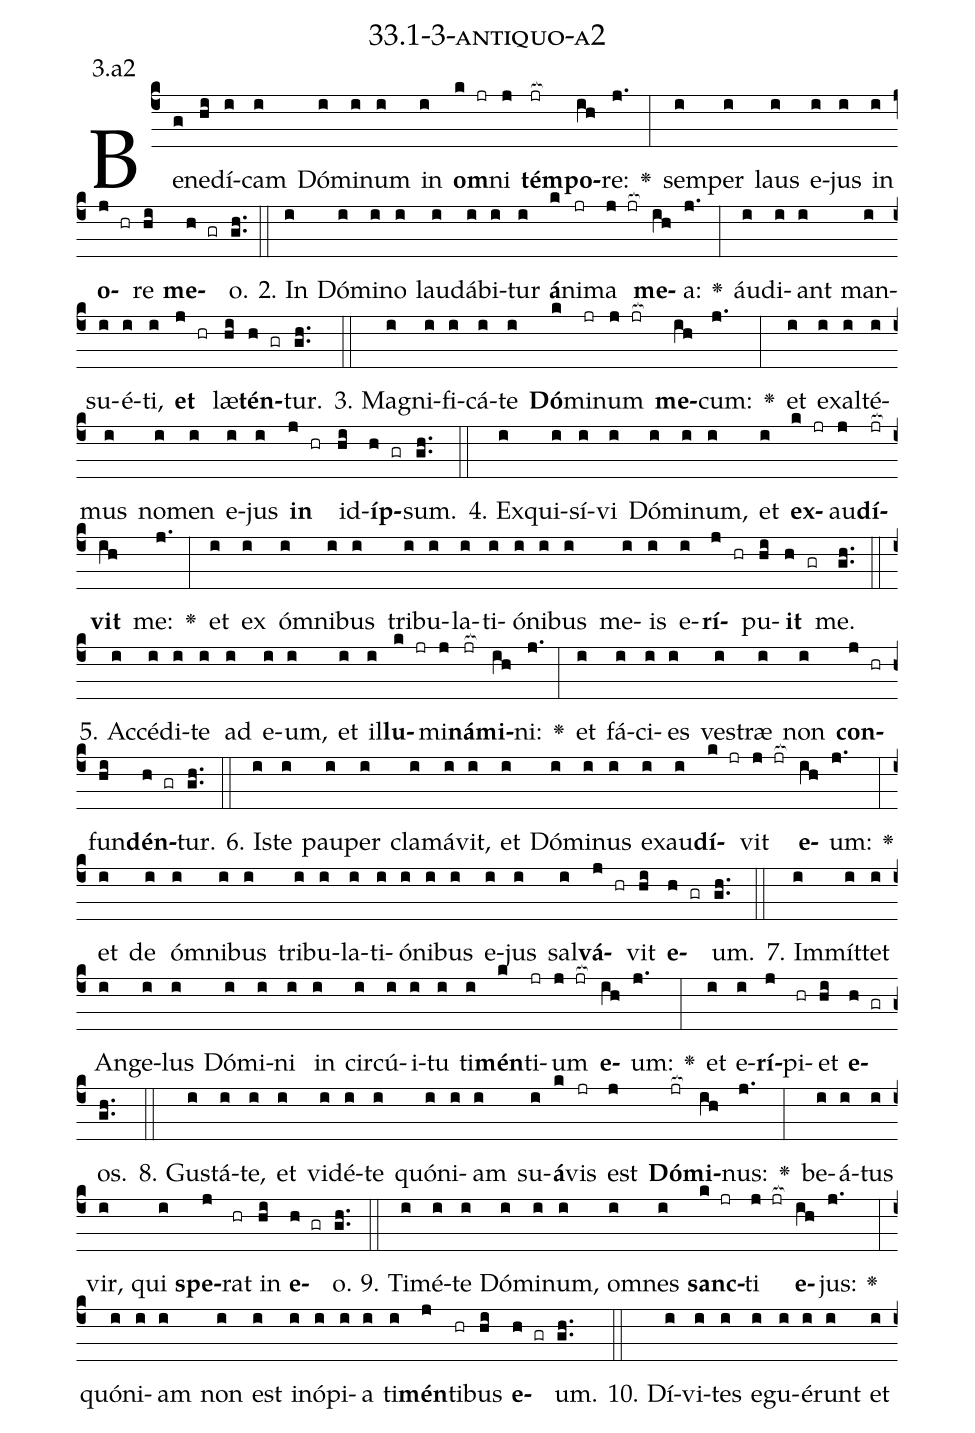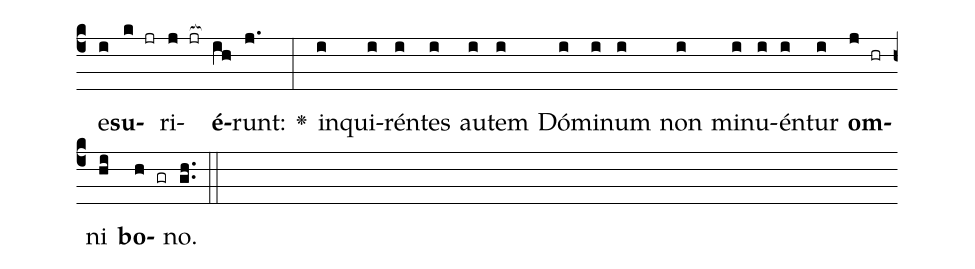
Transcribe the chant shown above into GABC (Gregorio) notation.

name: 33.1-3-antiquo-a2;
annotation: 3.a2;
%%
(c4)Be(g)ne(hi)dí(i)cam(i) Dó(i)mi(i)num(i) in(i) <b>om</b>(k jr)ni(j) <b>tém</b>(jr[ocb:1{])<b>po</b>(ih[ocb:0}])re:(j.) <v>\greheightstar</v>(:) sem(i)per(i) laus(i) e(i)jus(i) in(i) <b>o</b>(j hr)re(hi) <b>me</b>(h gr)o.(gh..) (::)
2. In(i) Dó(i)mi(i)no(i) lau(i)dá(i)bi(i)tur(i) <b>á</b>(k)ni(jr)ma(j jr[ocb:1{]) <b>me</b>(ih[ocb:0}])a:(j.) <v>\greheightstar</v>(:) áu(i)di(i)ant(i) man(i)su(i)é(i)ti,(i) <b>et</b>(j hr) læ(hi)<b>tén</b>(h gr)tur.(gh..) (::)
3. Ma(i)gni(i)fi(i)cá(i)te(i) <b>Dó</b>(k)mi(jr)num(j jr[ocb:1{]) <b>me</b>(ih[ocb:0}])cum:(j.) <v>\greheightstar</v>(:) et(i) ex(i)al(i)té(i)mus(i) no(i)men(i) e(i)jus(i) <b>in</b>(j hr) id(hi)<b>íp</b>(h gr)sum.(gh..) (::)
4. Ex(i)qui(i)sí(i)vi(i) Dó(i)mi(i)num,(i) et(i) <b>ex</b>(k jr)au(j)<b>dí</b>(jr[ocb:1{])<b>vit</b>(ih[ocb:0}]) me:(j.) <v>\greheightstar</v>(:) et(i) ex(i) óm(i)ni(i)bus(i) tri(i)bu(i)la(i)ti(i)ó(i)ni(i)bus(i) me(i)is(i) e(i)<b>rí</b>(j hr)pu(hi)<b>it</b>(h gr) me.(gh..) (::)
5. Ac(i)cé(i)di(i)te(i) ad(i) e(i)um,(i) et(i) il(i)<b>lu</b>(k jr)mi(j)<b>ná</b>(jr[ocb:1{])<b>mi</b>(ih[ocb:0}])ni:(j.) <v>\greheightstar</v>(:) et(i) fá(i)ci(i)es(i) ves(i)træ(i) non(i) <b>con</b>(j hr)fun(hi)<b>dén</b>(h gr)tur.(gh..) (::)
6. Is(i)te(i) pau(i)per(i) cla(i)má(i)vit,(i) et(i) Dó(i)mi(i)nus(i) ex(i)au(i)<b>dí</b>(k jr)vit(j jr[ocb:1{]) <b>e</b>(ih[ocb:0}])um:(j.) <v>\greheightstar</v>(:) et(i) de(i) óm(i)ni(i)bus(i) tri(i)bu(i)la(i)ti(i)ó(i)ni(i)bus(i) e(i)jus(i) sal(i)<b>vá</b>(j hr)vit(hi) <b>e</b>(h gr)um.(gh..) (::)
7. Im(i)mít(i)tet(i) An(i)ge(i)lus(i) Dó(i)mi(i)ni(i) in(i) cir(i)cú(i)i(i)tu(i) ti(i)<b>mén</b>(k)ti(jr)um(j jr[ocb:1{]) <b>e</b>(ih[ocb:0}])um:(j.) <v>\greheightstar</v>(:) et(i) e(i)<b>rí</b>(j)pi(hr)et(hi) <b>e</b>(h gr)os.(gh..) (::)
8. Gus(i)tá(i)te,(i) et(i) vi(i)dé(i)te(i) quón(i)i(i)am(i) su(i)<b>á</b>(k)vis(jr) est(j) <b>Dó</b>(jr[ocb:1{])<b>mi</b>(ih[ocb:0}])nus:(j.) <v>\greheightstar</v>(:) be(i)á(i)tus(i) vir,(i) qui(i) <b>spe</b>(j)rat(hr) in(hi) <b>e</b>(h gr)o.(gh..) (::)
9. Ti(i)mé(i)te(i) Dó(i)mi(i)num,(i) om(i)nes(i) <b>sanc</b>(k jr)ti(j jr[ocb:1{]) <b>e</b>(ih[ocb:0}])jus:(j.) <v>\greheightstar</v>(:) quón(i)i(i)am(i) non(i) est(i) in(i)ó(i)pi(i)a(i) ti(i)<b>mén</b>(j)ti(hr)bus(hi) <b>e</b>(h gr)um.(gh..) (::)
10. Dí(i)vi(i)tes(i) e(i)gu(i)é(i)runt(i) et(i) e(i)<b>su</b>(k jr)ri(j jr[ocb:1{])<b>é</b>(ih[ocb:0}])runt:(j.) <v>\greheightstar</v>(:) in(i)qui(i)rén(i)tes(i) au(i)tem(i) Dó(i)mi(i)num(i) non(i) mi(i)nu(i)én(i)tur(i) <b>om</b>(j hr)ni(hi) <b>bo</b>(h gr)no.(gh..) (::)
